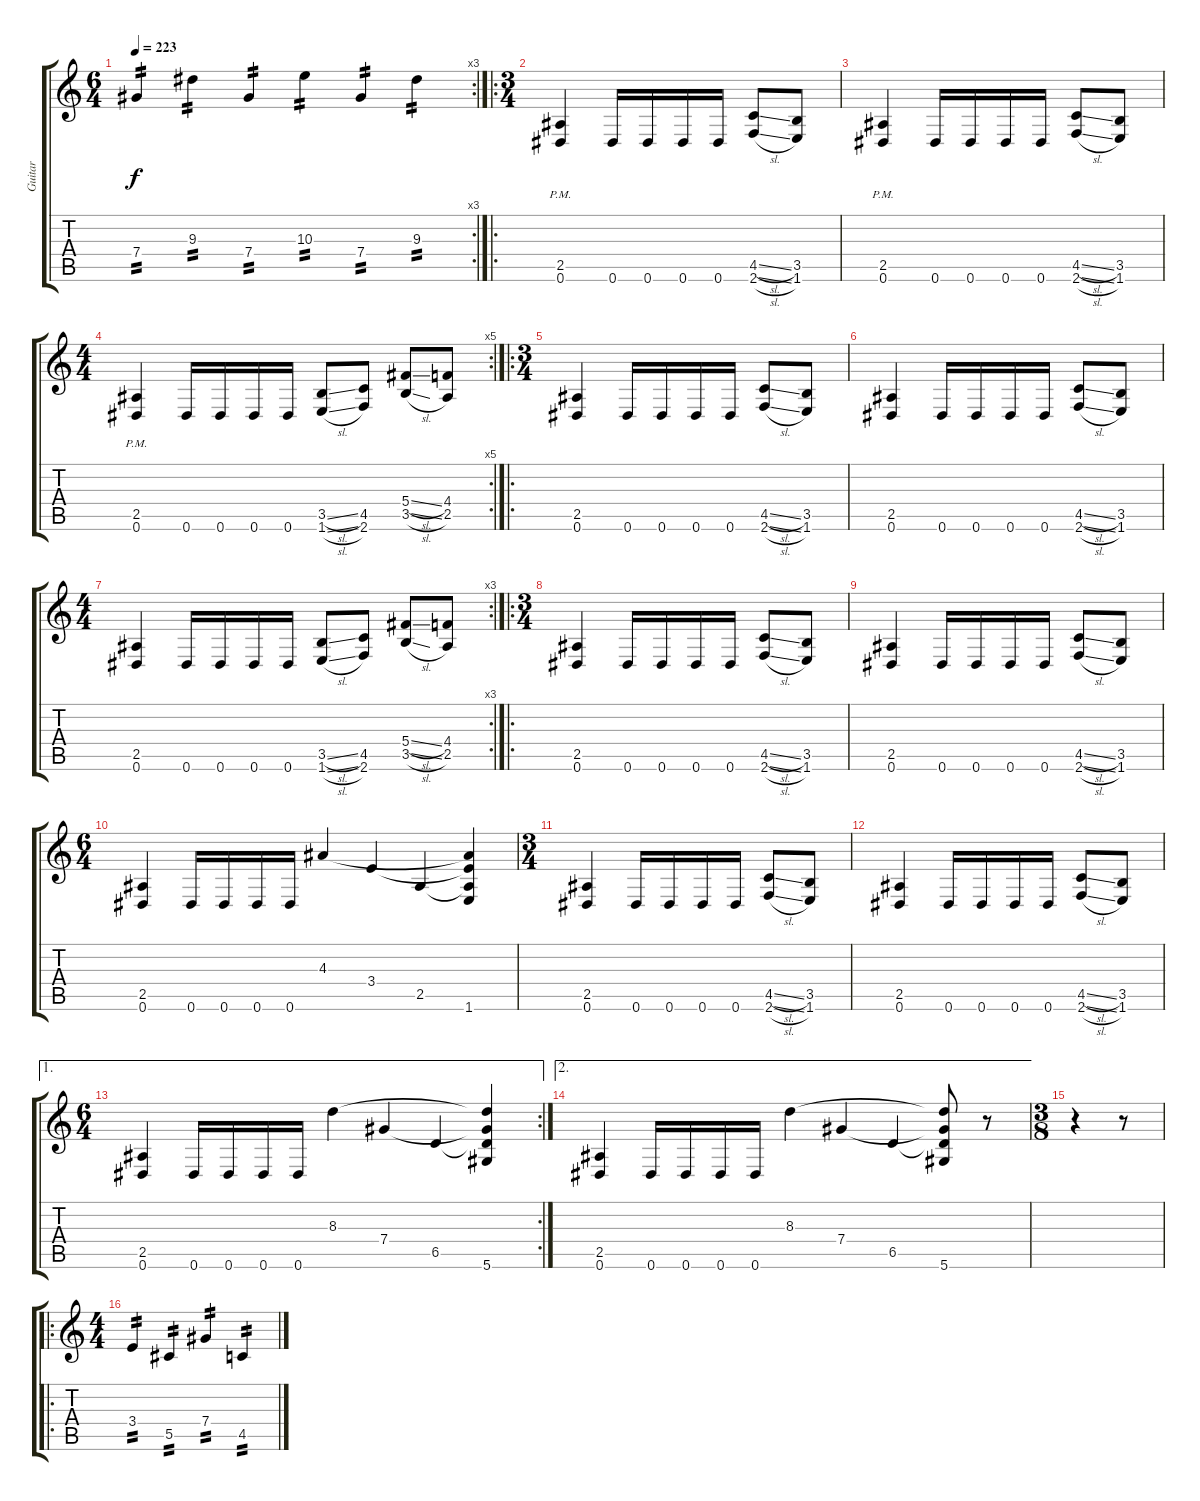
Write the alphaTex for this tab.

\track ("Guitar" "Guitar") {instrument overdrivenguitar}
\staff {score tabs}
\tuning (Eb4 Bb3 Gb3 Db3 Ab2 Eb2) {hide}
\rc 3
\ts (6 4)
\tempo 223
\clef g2
\ks c
7.4.4{tp 2 dy f} 9.3.4{tp 2} 7.4.4{tp 2} 10.3.4{tp 2} 7.4.4{tp 2} 9.3.4{tp 2} |
\ro
\ts (3 4)
(2.5{pm} 0.6{pm}).4 0.6.16 0.6.16 0.6.16 0.6.16 (4.5{sl} 2.6{sl}).8 (3.5 1.6).8 |
(2.5{pm} 0.6{pm}).4 0.6.16 0.6.16 0.6.16 0.6.16 (4.5{sl} 2.6{sl}).8 (3.5 1.6).8 |
\rc 5
\ts (4 4)
(2.5{pm} 0.6{pm}).4 0.6.16 0.6.16 0.6.16 0.6.16 (3.5{sl} 1.6{sl}).8 (4.5 2.6).8 (5.4{sl} 3.5{sl}).8 (4.4 2.5).8 |
\ro
\ts (3 4)
(2.5 0.6).4 0.6.16 0.6.16 0.6.16 0.6.16 (4.5{sl} 2.6{sl}).8 (3.5 1.6).8 |
(2.5 0.6).4 0.6.16 0.6.16 0.6.16 0.6.16 (4.5{sl} 2.6{sl}).8 (3.5 1.6).8 |
\rc 3
\ts (4 4)
(2.5 0.6).4 0.6.16 0.6.16 0.6.16 0.6.16 (3.5{sl} 1.6{sl}).8 (4.5 2.6).8 (5.4{sl} 3.5{sl}).8 (4.4 2.5).8 |
\ro
\ts (3 4)
(2.5 0.6).4 0.6.16 0.6.16 0.6.16 0.6.16 (4.5{sl} 2.6{sl}).8 (3.5 1.6).8 |
(2.5 0.6).4 0.6.16 0.6.16 0.6.16 0.6.16 (4.5{sl} 2.6{sl}).8 (3.5 1.6).8 |
\ts (6 4)
(2.5 0.6).4 0.6.16 0.6.16 0.6.16 0.6.16 4.3.4 3.4.4 2.5.4 (4.3{t} 3.4{t} 2.5{t} 1.6).4 |
\ts (3 4)
(2.5 0.6).4 0.6.16 0.6.16 0.6.16 0.6.16 (4.5{sl} 2.6{sl}).8 (3.5 1.6).8 |
(2.5 0.6).4 0.6.16 0.6.16 0.6.16 0.6.16 (4.5{sl} 2.6{sl}).8 (3.5 1.6).8 |
\ae 1
\rc 2
\ts (6 4)
(2.5 0.6).4 0.6.16 0.6.16 0.6.16 0.6.16 8.3.4 7.4.4 6.5.4 (8.3{t} 7.4{t} 6.5{t} 5.6).4 |
\ae 2
(2.5 0.6).4 0.6.16 0.6.16 0.6.16 0.6.16 8.3.4 7.4.4 6.5.4 (8.3{t} 7.4{t} 6.5{t} 5.6).8 r.8 |
\ts (3 8)
r.4 r.8 |
\ro
\ts (4 4)
3.4.4{tp 2} 5.5.4{tp 2} 7.4.4{tp 2} 4.5.4{tp 2}
